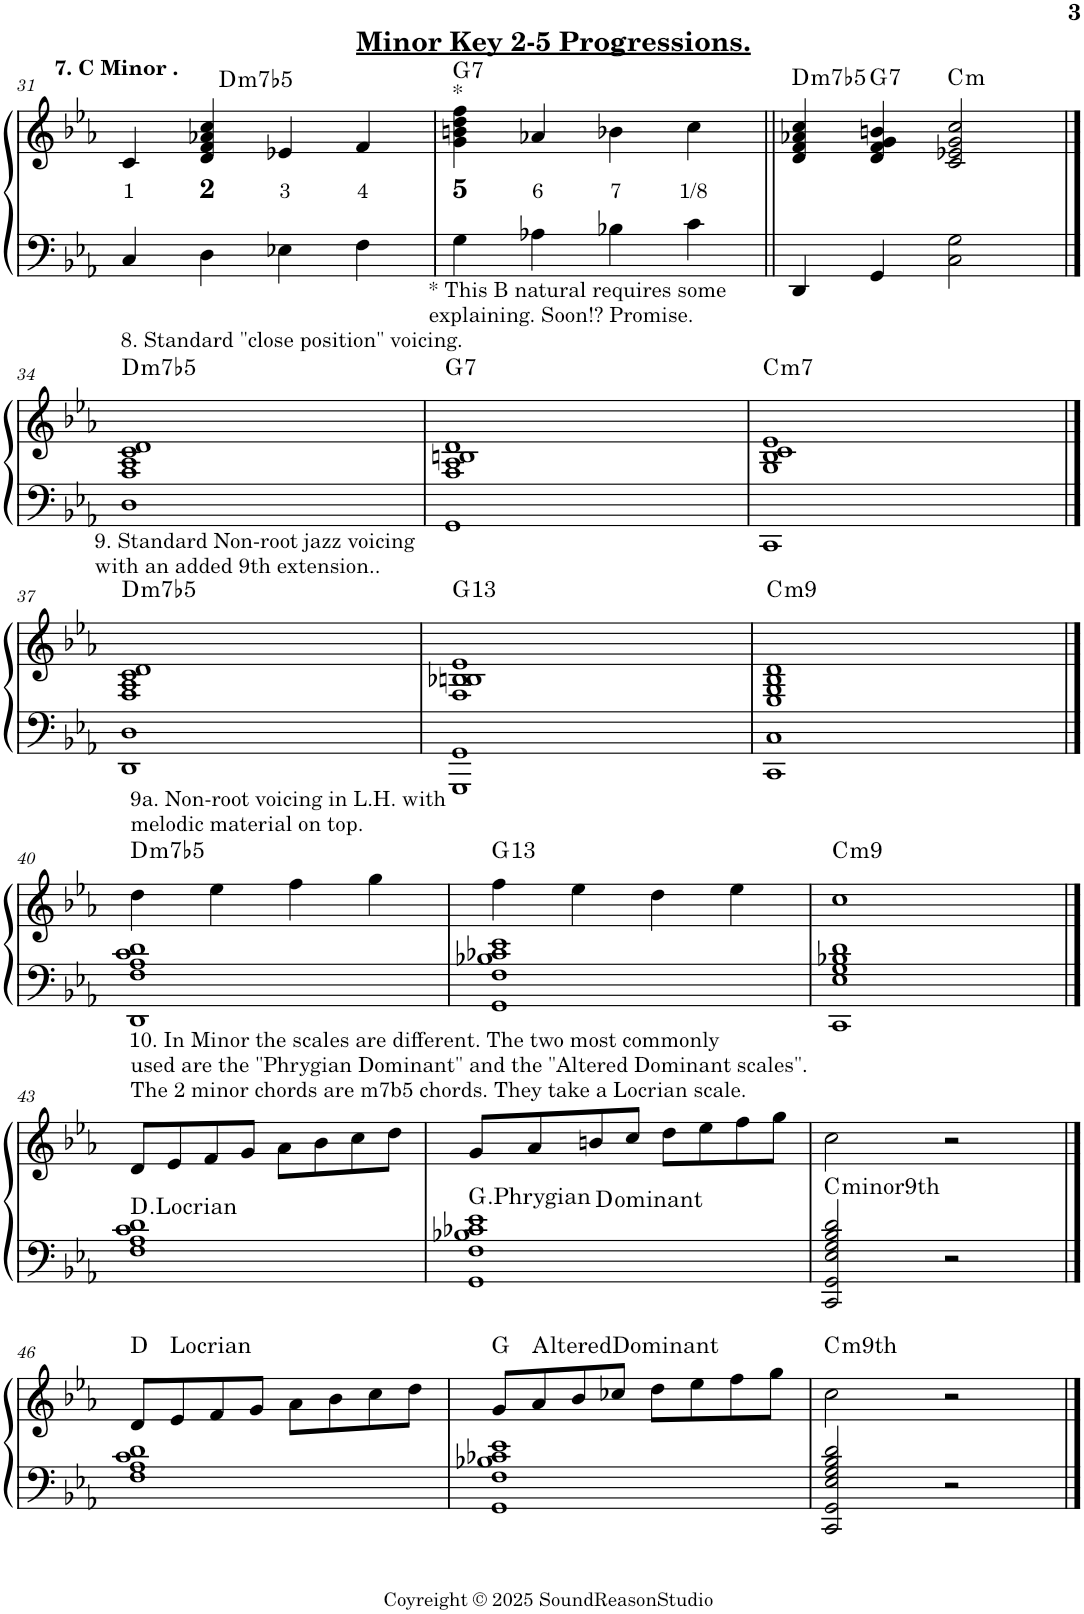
**kern	**kern	**text	**harte
*part1	*part1	*part1	*part1
*staff2	*staff1	*staff1	*
*I"Piano	*	*	*
*I'Pno.	*	*	*
!!LO:PB:g=z
*clefF4	*clefG2	*	*
*k[b-e-a-]	*k[b-e-a-]	*	*
*M4/4	*M4/4	*	*
=31	=31	=31	=31
!	!LO:TX:a:B:t=7. C Minor .	!	!
!	!	!LO:LY:b	!
4C/	4c/	1	.
!	!	!LO:LY:b	!LO:H:kt=m7b5
4D\	4d/ 4f/ 4a-X/ 4cc/	2	D:hdim7
!	!	!LO:LY:b	!
4E-X\	4e-X/	3	.
!	!LO:TX:a:B:t=Minor Key 2-5 Progressions.	!	!
!	!	!LO:LY:b	!
4F\	4f/	4	.
=32	=32	=32	=32
!	!	!LO:LY:b	!LO:H:n=1:kt=*
!	!	!	!LO:H:n=2:kt=7
4G\	4g\ 4bn\ 4dd\ 4ff\	5	N G:7
!	!	!LO:LY:b	!
4A-X\	4a-X/	6	.
!	!	!LO:LY:b	!
4B-X\	4b-X\	7	.
!	!	!LO:LY:b	!
4c\	4cc\	1/8	.
=33||	=33||	=33||	=33||
!	!	!	!LO:H:kt=m7b5
4DD/	4d/ 4f/ 4a-X/ 4cc/	.	D:hdim7
!	!	!	!LO:H:kt=7
4GG/	4d/ 4f/ 4g/ 4bn/	.	G:7
!	!	!	!LO:H:kt=m
2C\ 2G\	2c/ 2e-X/ 2g/ 2cc/	.	C:min
!!LO:LB:g=z
==34	==34	==34	==34
!	!LO:TX:a:t=8. Standard "close position" voicing.	!	!LO:H:kt=m7b5
1D	1F 1A- 1c 1d	.	D:hdim7
=35	=35	=35	=35
!	!LO:TX:a:t=* This B natural requires some	!	!
!	!LO:TX:a:t=explaining. Soon!? Promise.	!	!LO:H:kt=7
1GG	1F 1A- 1Bn 1d	.	G:7
=36	=36	=36	=36
!	!	!	!LO:H:kt=m7
1CC	1G 1B- 1c 1e-	.	C:min7
!!LO:LB:g=z
==37	==37	==37	==37
!	!LO:TX:a:t=9. Standard Non-root jazz voicing	!	!
!	!LO:TX:a:t=with an added 9th extension..	!	!LO:H:kt=m7b5
1DD 1D	1F 1A- 1c 1d	.	D:hdim7
=38	=38	=38	=38
!	!	!	!LO:H:kt=13
1GGG 1GG	1F 1B-X 1Bn 1e-	.	G:9(11,13)
=39	=39	=39	=39
!	!	!	!LO:H:kt=m9
1CC 1C	1E- 1G 1B- 1d	.	C:min9
!!LO:LB:g=z
==40	==40	==40	==40
!	!LO:TX:a:t=9a. Non-root voicing in L.H. with	!	!
!	!LO:TX:a:t=melodic material on top.	!	!LO:H:kt=m7b5
1DD 1F 1A- 1c 1d	4dd\	.	D:hdim7
.	4ee-\	.	.
.	4ff\	.	.
.	4gg\	.	.
=41	=41	=41	=41
!	!	!	!LO:H:kt=13
1GG 1F 1B-X 1c-X 1e-	4ff\	.	G:9(11,13)
.	4ee-\	.	.
.	4dd\	.	.
.	4ee-\	.	.
=42	=42	=42	=42
!	!	!	!LO:H:kt=m9
1CC 1E- 1G 1B-X 1d	1cc	.	C:min9
!!LO:LB:g=z
==43	==43	==43	==43
!	!LO:TX:a:t=10. In Minor the scales are different. The two most commonly	!	!
!	!LO:TX:a:t=used are the "Phrygian Dominant" and the "Altered Dominant scales".	!	!
!	!LO:TX:a:t=The 2 minor chords are m7b5 chords. They take a Locrian scale.	!	!LO:H:kt=.Locrian
1F 1A- 1c 1d	8d/L	.	.
.	8e-/	.	.
.	8f/	.	.
.	8g/J	.	.
.	8a-\L	.	.
.	8b-\	.	.
.	8cc\	.	.
.	8dd\J	.	.
=44	=44	=44	=44
!	!	!	!LO:H:kt=.Phrygian
1GG 1F 1B-X 1c-X 1e-	8g/L	.	.
.	8a-/	.	.
.	8bn/	.	D:dim
.	8cc/J	.	.
.	8dd\L	.	.
.	8ee-\	.	.
.	8ff\	.	.
.	8gg\J	.	.
=45	=45	=45	=45
!	!	!	!LO:H:kt=minor9
2CC/ 2GG/ 2E-/ 2G/ 2B-/ 2d/	2cc\	.	C:min9
2r	2r	.	.
!!LO:LB:g=z
==46	==46	==46	==46
1F 1A- 1c 1d	8d/L	.	D:maj
!	!	!	!LO:H:kt=Locrian
.	8e-/	.	N
.	8f/	.	.
.	8g/J	.	.
.	8a-\L	.	.
.	8b-\	.	.
.	8cc\	.	.
.	8dd\J	.	.
=47	=47	=47	=47
1GG 1F 1B-X 1c-X 1e-	8g/L	.	G:maj
!	!	!	!LO:H:kt=lteredDominant
.	8a-/	.	.
.	8b-/	.	.
.	8cc-X/J	.	.
.	8dd\L	.	.
.	8ee-\	.	.
.	8ff\	.	.
.	8gg\J	.	.
=48	=48	=48	=48
!	!	!	!LO:H:kt=m9
2CC/ 2GG/ 2E-/ 2G/ 2B-/ 2d/	2cc\	.	C:min9
2r	2r	.	.
==	==	==	==
*-	*-	*-	*-
